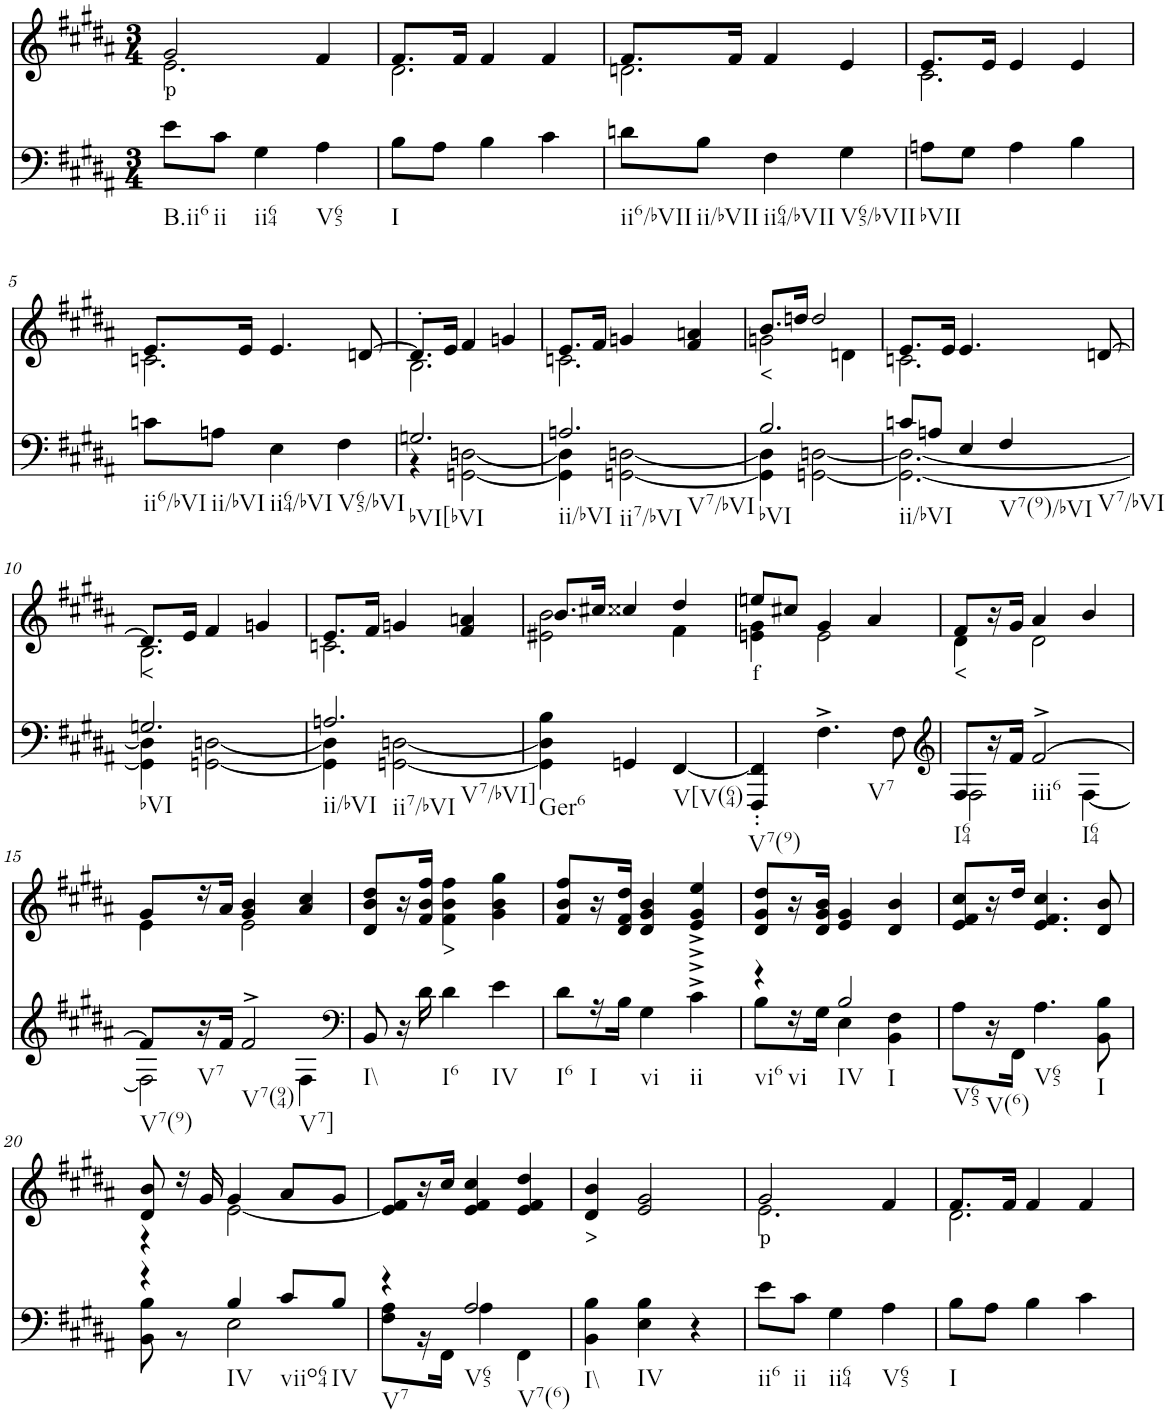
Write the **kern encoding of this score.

**kern	**kern	**text
*part2	*part1	*part1
*staff2	*staff1	*staff1
*I"Piano	*I"Piano	*
*I'Pno	*I'Pno	*
*clefF4	*clefG2	*
*k[f#c#g#d#a#]	*k[f#c#g#d#a#]	*
*B:	*B:	*
*M3/4	*M3/4	*
=1	=1	=1
*	*^	*
!LO:TX:b:t=B.ii6	!	!	!
!	!	!	!LO:LY:b
8e\L	2g#/	2.e\	p
!LO:TX:b:t=ii	!	!	!
8c#\J	.	.	.
!LO:TX:b:t=ii64	!	!	!
4G#\	.	.	.
!LO:TX:b:t=V65	!	!	!
4A#\	4f#/	.	.
=2	=2	=2	=2
!LO:TX:b:t=I	!	!	!
8B\L	8.f#/L	2.d#\	.
8A#\J	.	.	.
.	16f#/Jk	.	.
4B\	4f#/	.	.
4c#\	4f#/	.	.
=3	=3	=3	=3
!LO:TX:b:t=ii6/bVII	!	!	!
8dn\L	8.f#/L	2.dn\	.
!LO:TX:b:t=ii/bVII	!	!	!
8B\J	.	.	.
.	16f#/Jk	.	.
!LO:TX:b:t=ii64/bVII	!	!	!
4F#\	4f#/	.	.
!LO:TX:b:t=V65/bVII	!	!	!
4G#\	4e/	.	.
=4	=4	=4	=4
!LO:TX:b:t=bVII	!	!	!
8An\L	8.e/L	2.c#\	.
8G#\J	.	.	.
.	16e/Jk	.	.
4A\	4e/	.	.
4B\	4e/	.	.
!!LO:LB:g=z	!!
=5	=5	=5	=5
!LO:TX:b:t=ii6/bVI	!	!	!
8cn\L	8.e/L	2.cn\	.
!LO:TX:b:t=ii/bVI	!	!	!
8An\J	.	.	.
.	16e/Jk	.	.
!LO:TX:b:t=ii64/bVI	!	!	!
4E\	4.e/	.	.
!LO:TX:b:t=V65/bVI	!	!	!
4F#\	.	.	.
.	[8dn/	.	.
=6	=6	=6	=6
*^	*	*	*
!LO:TX:b:t=bVI[bVI	!	!	!	!
2.Gn/	4r	8.d'/L]	2.B\	.
.	.	16e/Jk	.	.
.	[2GGn\ [2Dn\	4f#/	.	.
.	.	4gn/	.	.
=7	=7	=7	=7	=7
!LO:TX:b:t=ii/bVI	!	!	!	!
!LO:TX:b:t=ii7/bVI	!	!	!	!
!LO:TX:b:t=V7/bVI	!	!	!	!
2.An/	4GG\] 4D\]	8.e/L	2.cn\	.
.	.	16f#/Jk	.	.
.	[2GGn\ [2Dn\	4gn/	.	.
.	.	4f#/ 4an/	.	.
=8	=8	=8	=8	=8
!LO:TX:b:t=bVI	!	!	!	!
!	!	!	!	!LO:LY:b
2.B/	4GG\] 4D\]	8.b/L	2gn\	<
.	.	16ddn/Jk	.	.
.	[2GGn\ [2Dn\	2dd/	.	.
.	.	.	4dn\	.
=9	=9	=9	=9	=9
!LO:TX:b:t=ii/bVI	!	!	!	!
8cn/L	2.GG\_ 2.D\_	8.e/L	2.cn\	.
8An/J	.	.	.	.
.	.	16e/Jk	.	.
4E/	.	4.e/	.	.
!LO:TX:b:t=V7(9)/bVI	!	!	!	!
!LO:TX:b:t=V7/bVI	!	!	!	!
4F#/	.	.	.	.
.	.	[8dn/	.	.
!!LO:LB:g=z	!!
=10	=10	=10	=10	=10
!LO:TX:b:t=bVI	!	!	!	!
!	!	!	!	!LO:LY:b
2.Gn/	4GG\] 4D\]	8.d/L]	2.B\	<
.	.	16e/Jk	.	.
.	[2GGn\ [2Dn\	4f#/	.	.
.	.	4gn/	.	.
=11	=11	=11	=11	=11
!LO:TX:b:t=ii/bVI	!	!	!	!
!LO:TX:b:t=ii7/bVI	!	!	!	!
!LO:TX:b:t=V7/bVI]	!	!	!	!
2.An/	4GG\] 4D\]	8.e/L	2.cn\	.
.	.	16f#/Jk	.	.
.	[2GGn\ [2Dn\	4gn/	.	.
.	.	4f#/ 4an/	.	.
*v	*v	*	*	*
=12	=12	=12	=12
!LO:TX:b:t=Ger6	!	!	!
4GG\] 4D\] 4B\	8.b/L	2e#X\ 2b\	.
.	16cc#X/Jk	.	.
4GGn/	4cc##X/	.	.
!LO:TX:b:t=V[V(64)	!	!	!
[4FF#/	4dd#/	4f#\	.
=13	=13	=13	=13
!LO:TX:b:t=V7(9)	!	!	!
!	!	!	!LO:LY:b
4FFF#/' 4FF#/]'	8een/L	4en\ 4g#\	f
.	8cc#X/J	.	.
!LO:TX:b:t=V7	!	!	!
4.F#^\	4g#/	2e\	.
.	4a#/	.	.
8F#\	.	.	.
=14	=14	=14	=14
*clefG2	*	*	*
*^	*	*	*
!LO:TX:b:t=I64	!	!	!	!
!	!	!	!	!LO:LY:b
8F#/L	2F#\	8f#/L	4d#\	<
16r	.	16r	.	.
16f#/JJ	.	16g#/JJ	.	.
!LO:TX:b:t=iii6	!	!	!	!
!LO:TX:b:t=I64	!	!	!	!
[2f#^/	.	4a#/	2d#\	.
.	[4F#\	4b/	.	.
!!LO:LB:g=z	!!
=15	=15	=15	=15	=15
!LO:TX:b:t=V7(9)	!	!	!	!
8f#/L]	2F#\]	8g#/L	4e\	.
!LO:TX:b:t=V7	!	!	!	!
16r	.	16r	.	.
16f#/JJ	.	16a#/JJ	.	.
!LO:TX:b:t=V7(94)	!	!	!	!
!LO:TX:b:t=V7]	!	!	!	!
2f#^/	.	4g#/ 4b/	2e\	.
.	4F#\	4a#/ 4cc#/	.	.
*v	*v	*	*	*
*	*v	*v	*
=16	=16	=16
*clefF4	*	*
*^	*	*
!LO:TX:b:t=I\\	!	!	!
*v	*v	*	*
8BB/	8d#/ 8b/ 8dd#/L	.
16r	16r	.
16d#\	16f#/ 16b/ 16ff#/JJ	.
!LO:TX:b:t=I6	!	!
!	!	!LO:LY:b
4d#\	4f#\ 4b\ 4ff#\	>
!LO:TX:b:t=IV	!	!
4e\	4g#\ 4b\ 4gg#\	.
=17	=17	=17
!LO:TX:b:t=I6	!	!
8d#\L	8f#/ 8b/ 8ff#/L	.
!LO:TX:b:t=I	!	!
16r	16r	.
16B\JJ	16d#/ 16f#/ 16dd#/JJ	.
!LO:TX:b:t=vi	!	!
4G#\	4d#/ 4g#/ 4b/	.
!LO:TX:b:t=ii	!	!
4c#^\	4e/^ 4g#/^ 4ee/^	.
=18	=18	=18
*^	*	*
!LO:TX:b:t=vi6	!	!	!
!LO:TX:b:t=vi	!	!	!
4r	8B\L	8d#/ 8g#/ 8dd#/L	.
.	16r	16r	.
.	16G#\JJ	16d#/ 16g#/ 16b/JJ	.
!LO:TX:b:t=IV	!	!	!
!LO:TX:b:t=I	!	!	!
2B/	4E\	4e/ 4g#/	.
.	4BB\ 4F#\	4d#/ 4b/	.
=19	=19	=19	=19
!LO:TX:b:t=V65	!	!	!
*v	*v	*	*
8A#\L	8e/ 8f#/ 8cc#/L	.
!LO:TX:b:t=V(6)	!	!
16r	16r	.
16FF#\JJ	16dd#/JJ	.
!LO:TX:b:t=V65	!	!
4.A#\	4.e/ 4.f#/ 4.cc#/	.
!LO:TX:b:t=I	!	!
8BB\ 8B\	8d#/ 8b/	.
!!LO:LB:g=z
=20	=20	=20
*^	*^	*
4r	8BB\ 8B\	8d#/ 8b/	4r	.
.	8r	16r	.	.
.	.	16g#/	.	.
!LO:TX:b:t=IV	!	!	!	!
4B/	2E\	4g#/	[2e\	.
!LO:TX:b:t=viio64	!	!	!	!
8c#/L	.	8a#/L	.	.
!LO:TX:b:t=IV	!	!	!	!
8B/J	.	8g#/J	.	.
*	*	*v	*v	*
=21	=21	=21	=21
!LO:TX:b:t=V7	!	!	!
4r	8F#\ 8A#\L	8e/] 8f#/L	.
.	16r	16r	.
.	16FF#\JJ	16cc#/JJ	.
!LO:TX:b:t=V65	!	!	!
!LO:TX:b:t=V7(6)	!	!	!
2A#/	4A#\	4e/ 4f#/ 4cc#/	.
.	4FF#\	4e/ 4f#/ 4dd#/	.
=22	=22	=22	=22
!LO:TX:b:t=I\\	!	!	!
!	!	!	!LO:LY:b
*v	*v	*	*
4BB\ 4B\	4d#/ 4b/	>
!LO:TX:b:t=IV	!	!
4E\ 4B\	2e/ 2g#/	.
4r	.	.
=23	=23	=23
*	*^	*
!LO:TX:b:t=ii6	!	!	!
!	!	!	!LO:LY:b
8e\L	2g#/	2.e\	p
!LO:TX:b:t=ii	!	!	!
8c#\J	.	.	.
!LO:TX:b:t=ii64	!	!	!
4G#\	.	.	.
!LO:TX:b:t=V65	!	!	!
4A#\	4f#/	.	.
=24	=24	=24	=24
!LO:TX:b:t=I	!	!	!
8B\L	8.f#/L	2.d#\	.
8A#\J	.	.	.
.	16f#/Jk	.	.
4B\	4f#/	.	.
4c#\	4f#/	.	.
*	*v	*v	*
=	=	=
*-	*-	*-
